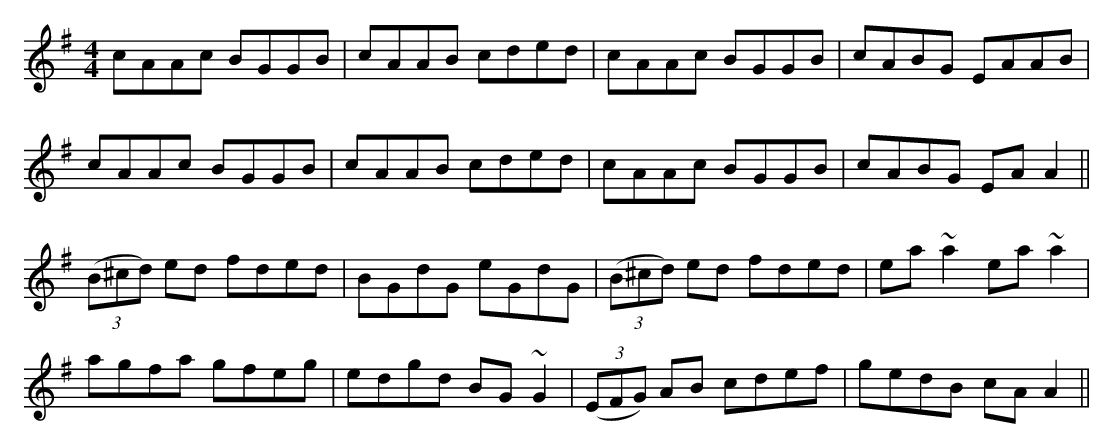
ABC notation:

X:1
M:4/4
K:Ador
cAAc BGGB|cAAB cded|cAAc BGGB|cABG EAAB|
cAAc BGGB|cAAB cded|cAAc BGGB|cABG EAA2||
(3(B^cd) ed fded|BGdG eGdG|(3(B^cd) ed fded|ea~a2 ea~a2|
agfa gfeg|edgd BG~G2|(3(EFG) AB cdef|gedB cAA2||
